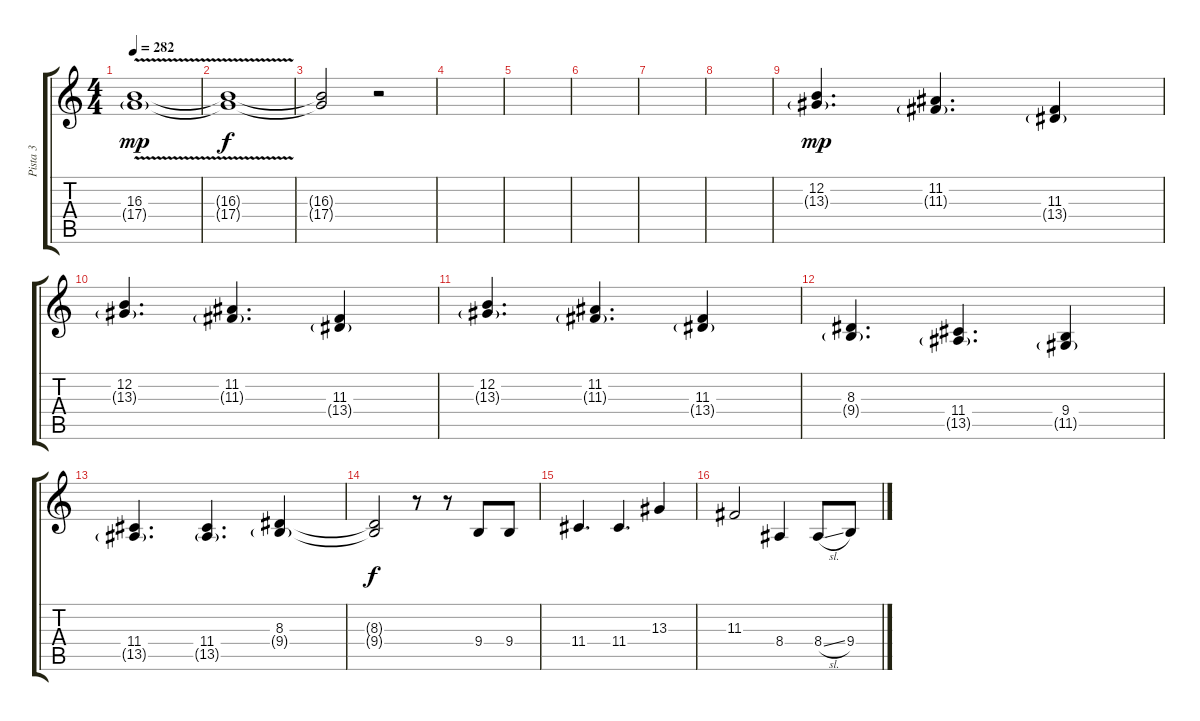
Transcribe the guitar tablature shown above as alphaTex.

\track ("Pista 3" "Pista 3") {instrument lead2sawtooth}
\staff {score tabs}
\tuning (E4 B3 G3 D3 A2 E2) {hide}
\ts (4 4)
\tempo 282
\clef g2
\ks c
(16.3{v} 17.4{g}).1{dy mp} |
(16.3{t} 17.4{t}).1{dy f} |
(16.3{t} 17.4{t}).2 r.2 |
|
|
|
|
|
(12.2 13.3{g}).4{d dy mp} (11.2 11.3{g}).4{d} (11.3 13.4{g}).4 |
(12.2 13.3{g}).4{d} (11.2 11.3{g}).4{d} (11.3 13.4{g}).4 |
(12.2 13.3{g}).4{d} (11.2 11.3{g}).4{d} (11.3 13.4{g}).4 |
(8.3 9.4{g}).4{d} (11.4 13.5{g}).4{d} (9.4 11.5{g}).4 |
(11.4 13.5{g}).4{d} (11.4 13.5{g}).4{d} (8.3 9.4{g}).4 |
(8.3{t} 9.4{t}).2{dy f} r.8 r.8 9.4.8 9.4.8 |
11.4.4{d} 11.4.4{d} 13.3.4 |
11.3.2 8.4.4 8.4{sl}.8 9.4.8
